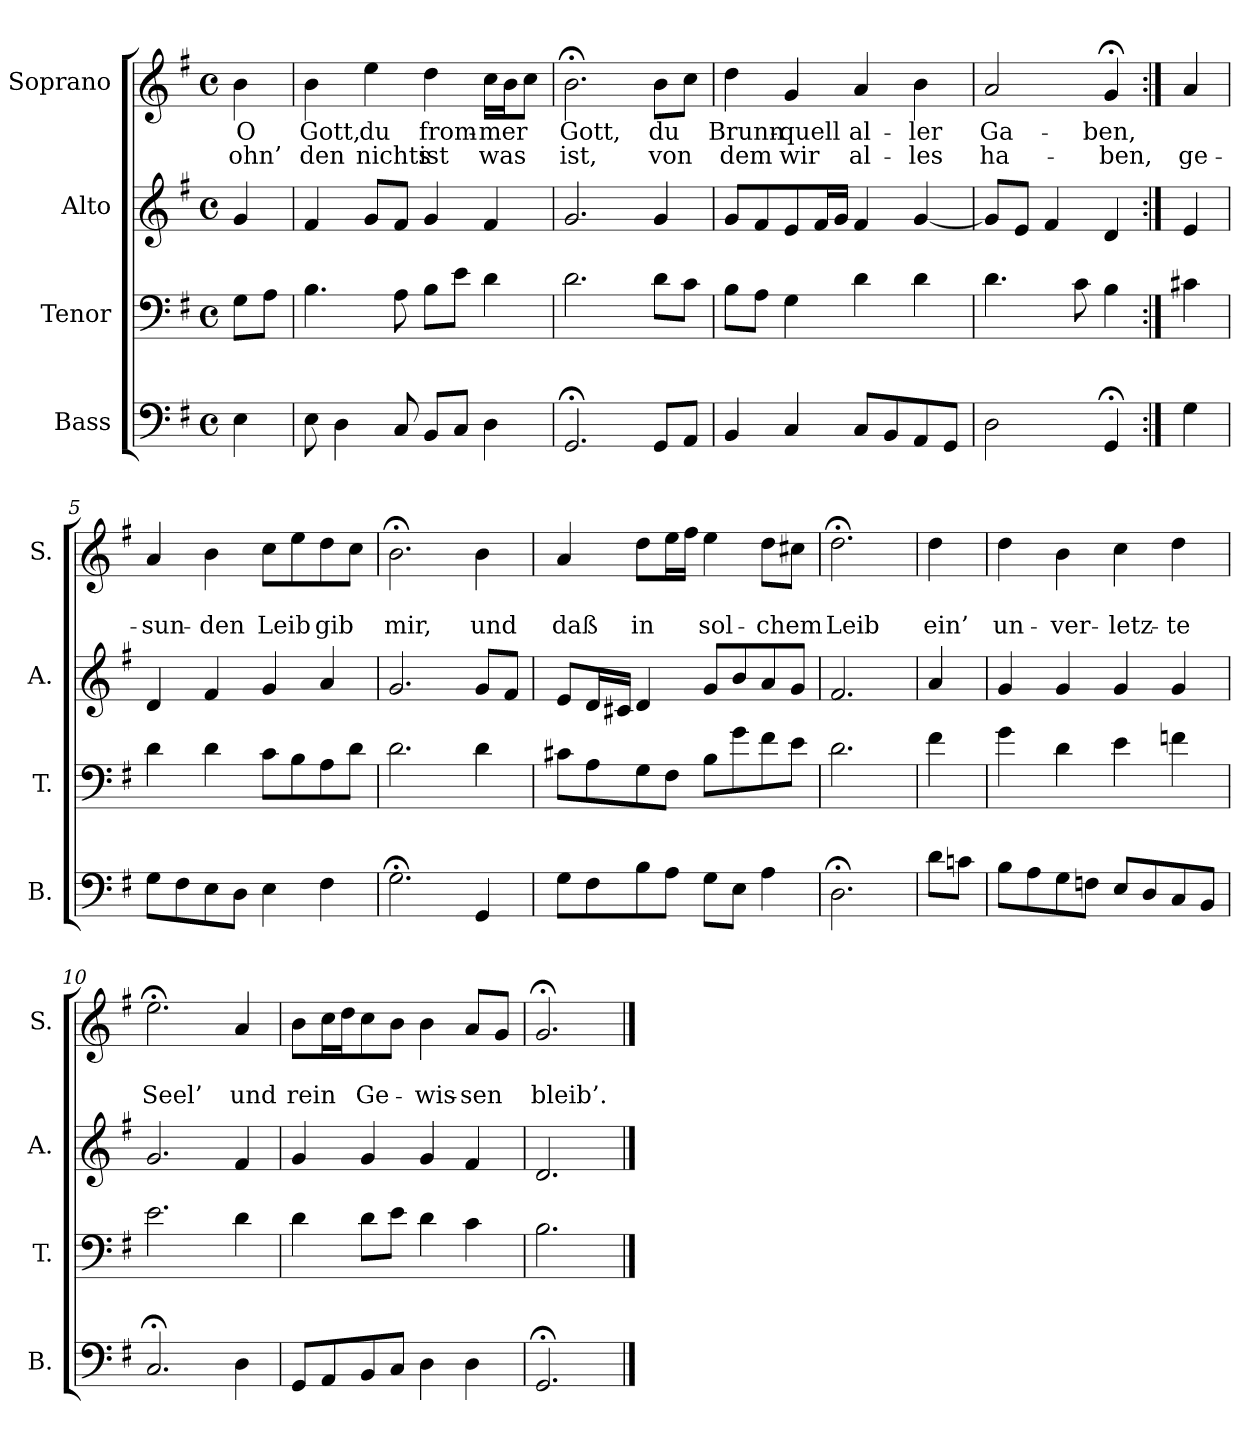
**kern	**kern	**kern	**kern	**text	**text
*part4	*part3	*part2	*part1	*part1	*part1
*staff4	*staff3	*staff2	*staff1	*staff1	*staff1
*I"Bass	*I"Tenor	*I"Alto	*I"Soprano	*	*
*I'B.	*I'T.	*I'A.	*I'S.	*	*
*clefF4	*clefF4	*clefG2	*clefG2	*	*
*k[f#]	*k[f#]	*k[f#]	*k[f#]	*	*
*e:	*e:	*e:	*e:	*	*
*M4/4	*M4/4	*M4/4	*M4/4	*	*
*met(c)	*met(c)	*met(c)	*met(c)	*	*
=	=	=	=	=	=
4E\	8G\L	4g/	4b\	O	ohn’
.	8A\J	.	.	.	.
=1	=1	=1	=1	=1	=1
8E\	4.B\	4f#/	4b\	Gott,	den
4D\	.	.	.	.	.
.	.	8g/L	4ee\	du	nichts
8C/	8A\	8f#/J	.	.	.
8BB/L	8B\L	4g/	4dd\	from-	ist
8C/J	8e\J	.	.	.	.
4D\	4d\	4f#/	16cc\LL	-mer	was
.	.	.	16b\J	.	.
.	.	.	8cc\J	.	.
=2	=2	=2	=2	=2	=2
2.GG;</	2.d\	2.g/	2.b;<\	Gott,	ist,
8GG/L	8d\L	4g/	8b\L	du	von
8AA/J	8c\J	.	8cc\J	.	.
=3	=3	=3	=3	=3	=3
4BB/	8B\L	8g/L	4dd\	Brunn-	dem
.	8A\J	8f#/	.	.	.
4C/	4G\	8e/	4g/	-quell	wir
.	.	16f#/L	.	.	.
.	.	16g/JJ	.	.	.
8C/L	4d\	4f#/	4a/	al-	al-
8BB/	.	.	.	.	.
8AA/	4d\	[4g/	4b\	-ler	-les
8GG/J	.	.	.	.	.
=4	=4	=4	=4	=4	=4
2D\	4.d\	8g/L]	2a/	Ga-	ha-
.	.	8e/J	.	.	.
.	.	4f#/	.	.	.
.	8c\	.	.	.	.
4GG;</	4B\	4d/	4g;</	-ben,	-ben,
!!LO:LB:g=z
=4a:|!	=4a:|!	=4a:|!	=4a:|!	=4a:|!	=4a:|!
4G\	4c#X\	4e/	4a/	.	ge-
=5	=5	=5	=5	=5	=5
8G\L	4d\	4d/	4a/	.	-sun-
8F#\	.	.	.	.	.
8E\	4d\	4f#/	4b\	.	-den
8D\J	.	.	.	.	.
4E\	8c\L	4g/	8cc\L	.	Leib
.	8B\	.	8ee\	.	.
4F#\	8A\	4a/	8dd\	.	gib
.	8d\J	.	8cc\J	.	.
=6	=6	=6	=6	=6	=6
2.G;<\	2.d\	2.g/	2.b;<\	.	mir,
4GG/	4d\	8g/L	4b\	.	und
.	.	8f#/J	.	.	.
=7	=7	=7	=7	=7	=7
8G\L	8c#X\L	8e/L	4a/	.	daß
8F#\	8A\	16d/L	.	.	.
.	.	16c#X/JJ	.	.	.
8B\	8G\	4d/	8dd\L	.	in
8A\J	8F#\J	.	16ee\L	.	.
.	.	.	16ff#\JJ	.	.
8G\L	8B\L	8g/L	4ee\	.	sol-
8E\J	8g\	8b/	.	.	.
4A\	8f#\	8a/	8dd\L	.	-chem
.	8e\J	8g/J	8cc#X\J	.	.
=8	=8	=8	=8	=8	=8
2.D;<\	2.d\	2.f#/	2.dd;<\	.	Leib
!!LO:PB:g=z
=8a	=8a	=8a	=8a	=8a	=8a
8d\L	4f#\	4a/	4dd\	.	ein’
8cn\J	.	.	.	.	.
=9	=9	=9	=9	=9	=9
8B\L	4g\	4g/	4dd\	.	un-
8A\	.	.	.	.	.
8G\	4d\	4g/	4b\	.	-ver-
8Fn\J	.	.	.	.	.
8E/L	4e\	4g/	4cc\	.	-letz-
8D/	.	.	.	.	.
8C/	4fn\	4g/	4dd\	.	-te
8BB/J	.	.	.	.	.
=10	=10	=10	=10	=10	=10
2.C;</	2.e\	2.g/	2.ee;<\	.	Seel’
4D\	4d\	4f#/	4a/	.	und
=11	=11	=11	=11	=11	=11
8GG/L	4d\	4g/	8b\L	.	rein
8AA/	.	.	16cc\L	.	.
.	.	.	16dd\J	.	.
8BB/	8d\L	4g/	8cc\	.	Ge-
8C/J	8e\J	.	8b\J	.	.
4D\	4d\	4g/	4b\	.	-wis-
4D\	4c\	4f#/	8a/L	.	-sen
.	.	.	8g/J	.	.
=12	=12	=12	=12	=12	=12
2.GG;</	2.B\	2.d/	2.g;</	.	bleib’.
==	==	==	==	==	==
*-	*-	*-	*-	*-	*-
